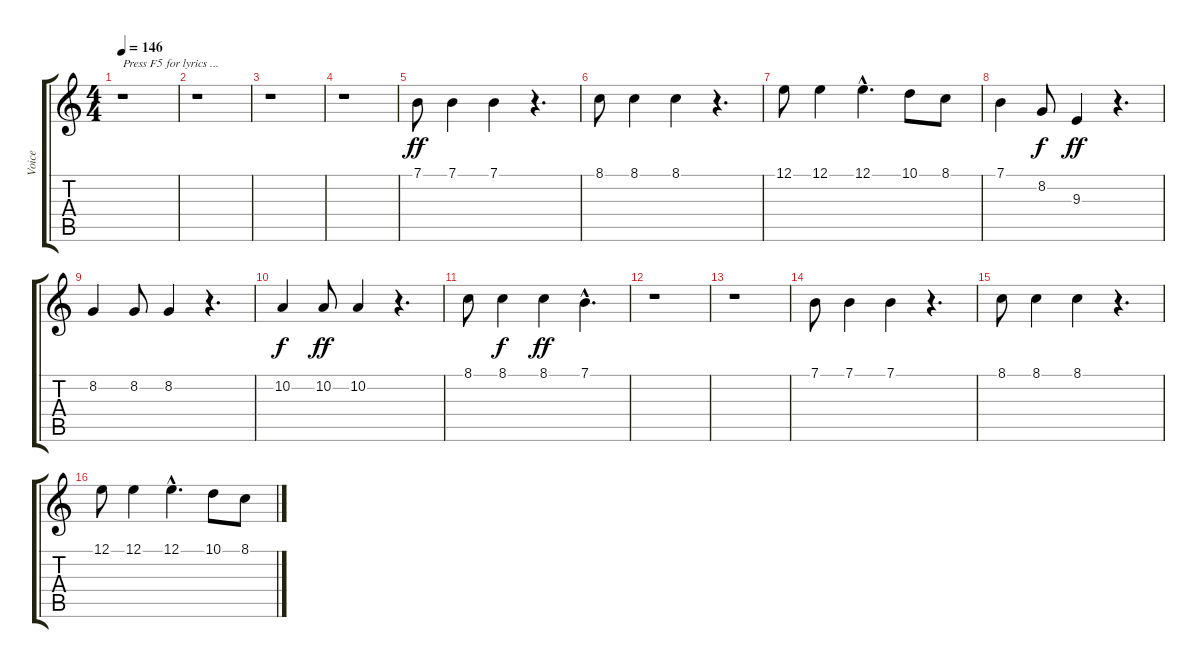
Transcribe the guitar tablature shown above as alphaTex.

\track ("Voice" "Voice") {instrument panflute}
\staff {score tabs}
\tuning (E4 B3 G3 D3 A2 E2) {hide}
\ts (4 4)
\section ("" "")
\tempo 146
\clef g2
\ks c
r.1{txt "Press F5 for lyrics ..." dy ff instrument panflute} |
r.1 |
r.1 |
r.1 |
7.1.8 7.1.4 7.1.4 r.4{d} |
8.1.8 8.1.4 8.1.4 r.4{d} |
12.1.8 12.1.4 12.1{hac}.4{d} 10.1.8 8.1.8 |
7.1.4 8.2.8{dy f} 9.3.4{dy ff} r.4{d} |
8.2.4 8.2.8 8.2.4 r.4{d} |
10.2.4{dy f} 10.2.8{dy ff} 10.2.4 r.4{d} |
8.1.8 8.1.4{dy f} 8.1.4{dy ff} 7.1{hac}.4{d} |
r.1 |
r.1 |
7.1.8 7.1.4 7.1.4 r.4{d} |
8.1.8 8.1.4 8.1.4 r.4{d} |
12.1.8 12.1.4 12.1{hac}.4{d} 10.1.8 8.1.8
